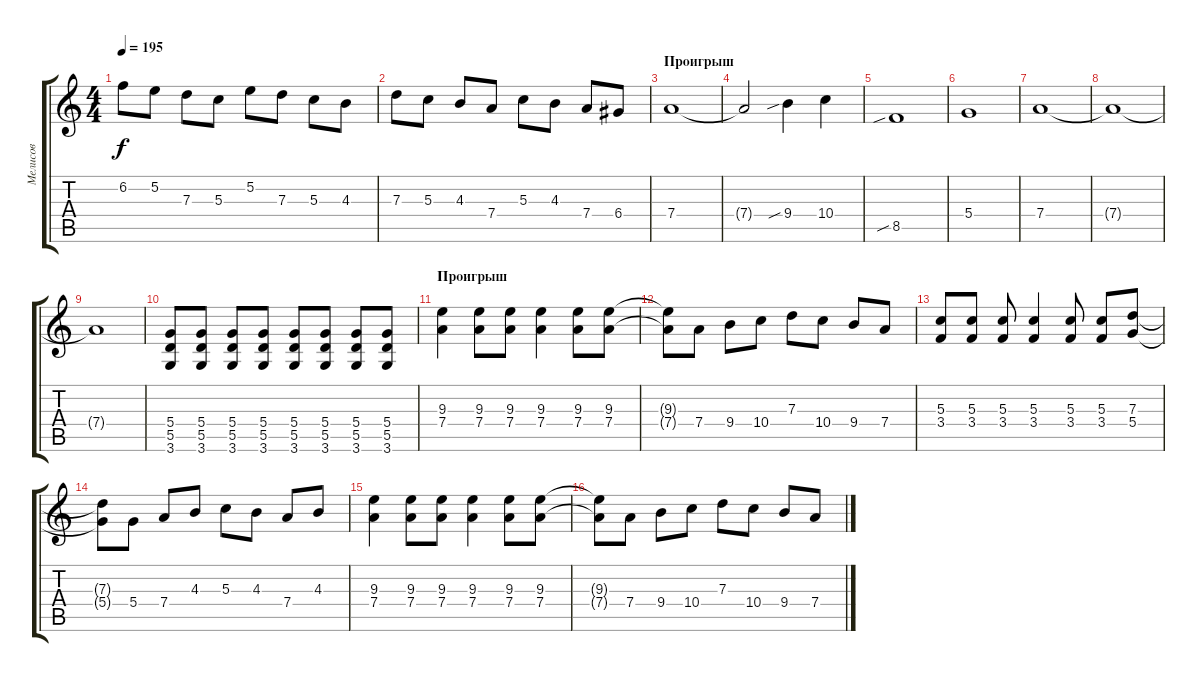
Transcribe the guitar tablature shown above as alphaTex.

\track ("Мелисов" "Мелисов") {instrument distortionguitar}
\staff {score tabs}
\tuning (E4 B3 G3 D3 A2 E2) {hide}
\ts (4 4)
\tempo 195
\clef g2
\ks c
6.2.8{dy f} 5.2.8 7.3.8 5.3.8 5.2.8 7.3.8 5.3.8 4.3.8 |
7.3.8 5.3.8 4.3.8 7.4.8 5.3.8 4.3.8 7.4.8 6.4.8 |
\section ("" "Проигрыш")
7.4.1 |
7.4{t}.2 9.4{sib}.4 10.4.4 |
8.5{sib}.1 |
5.4.1 |
7.4.1 |
7.4{t}.1 |
7.4{t}.1 |
(5.4 5.5 3.6).8 (5.4 5.5 3.6).8 (5.4 5.5 3.6).8 (5.4 5.5 3.6).8 (5.4 5.5 3.6).8 (5.4 5.5 3.6).8 (5.4 5.5 3.6).8 (5.4 5.5 3.6).8 |
\section ("" "Проигрыш")
(9.3 7.4).4 (9.3 7.4).8 (9.3 7.4).8 (9.3 7.4).4 (9.3 7.4).8 (9.3 7.4).8 |
(9.3{t} 7.4{t}).8 7.4.8 9.4.8 10.4.8 7.3.8 10.4.8 9.4.8 7.4.8 |
(5.3 3.4).8 (5.3 3.4).8 (5.3 3.4).8 (5.3 3.4).4 (5.3 3.4).8 (5.3 3.4).8 (7.3 5.4).8 |
(7.3{t} 5.4{t}).8 5.4.8 7.4.8 4.3.8 5.3.8 4.3.8 7.4.8 4.3.8 |
(9.3 7.4).4 (9.3 7.4).8 (9.3 7.4).8 (9.3 7.4).4 (9.3 7.4).8 (9.3 7.4).8 |
(9.3{t} 7.4{t}).8 7.4.8 9.4.8 10.4.8 7.3.8 10.4.8 9.4.8 7.4.8
